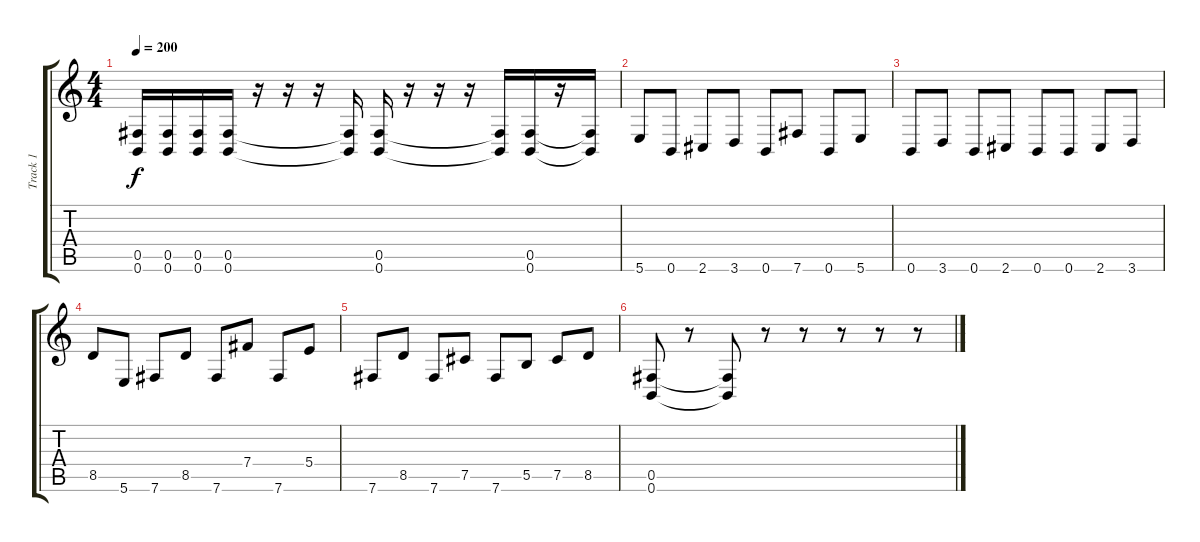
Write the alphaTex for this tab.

\track ("Track 1" "Track 1") {instrument distortionguitar}
\staff {score tabs}
\tuning (Db4 Ab3 E3 B2 Gb2 B1) {hide}
\ts (4 4)
\tempo 200
\clef g2
\ks c
(0.5 0.6).16{dy f} (0.5 0.6).16 (0.5 0.6).16 (0.5 0.6).16 r.16 r.16 r.16 (0.5{t} 0.6{t}).16 (0.5 0.6).16 r.16 r.16 r.16 (0.5{t} 0.6{t}).16 (0.5 0.6).16 r.16 (0.5{t} 0.6{t}).16 |
5.6.8 0.6.8 2.6.8 3.6.8 0.6.8 7.6.8 0.6.8 5.6.8 |
0.6.8 3.6.8 0.6.8 2.6.8 0.6.8 0.6.8 2.6.8 3.6.8 |
8.5.8 5.6.8 7.6.8 8.5.8 7.6.8 7.4.8 7.6.8 5.4.8 |
7.6.8 8.5.8 7.6.8 7.5.8 7.6.8 5.5.8 7.5.8 8.5.8 |
(0.5 0.6).8 r.8 (0.5{t} 0.6{t}).8 r.8 r.8 r.8 r.8 r.8
